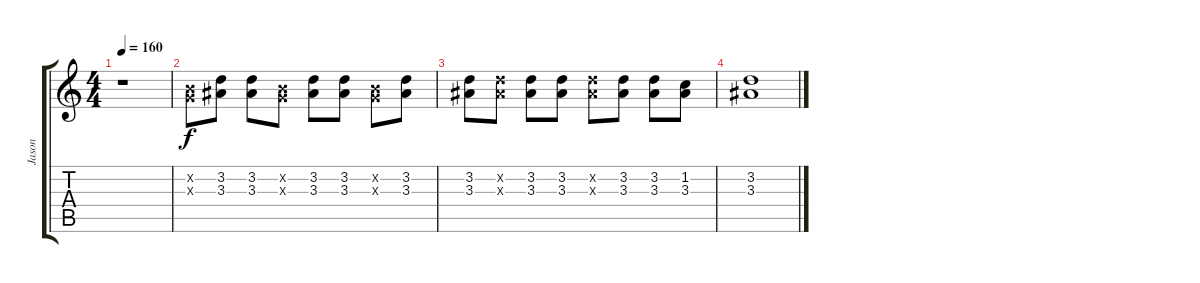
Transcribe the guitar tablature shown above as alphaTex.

\track ("Jason" "Jason") {instrument electricguitarclean}
\staff {score tabs}
\tuning (E4 B3 G3 D3 A2 E2) {hide}
\ts (4 4)
\tempo 160
\clef g2
\ks c
r.1{dy ppp} |
(0.2{x} 0.3{x}).8{dy f} (3.2 3.3).8{volume 16 balance 0 instrument electricguitarclean} (3.2 3.3).8 (0.2{x} 0.3{x}).8 (3.2 3.3).8 (3.2 3.3).8 (0.2{x} 0.3{x}).8 (3.2 3.3).8 |
(3.2 3.3).8 (3.2{x} 3.3{x}).8 (3.2 3.3).8 (3.2 3.3).8 (3.2{x} 3.3{x}).8 (3.2 3.3).8 (3.2 3.3).8 (1.2 3.3).8 |
(3.2 3.3).1
